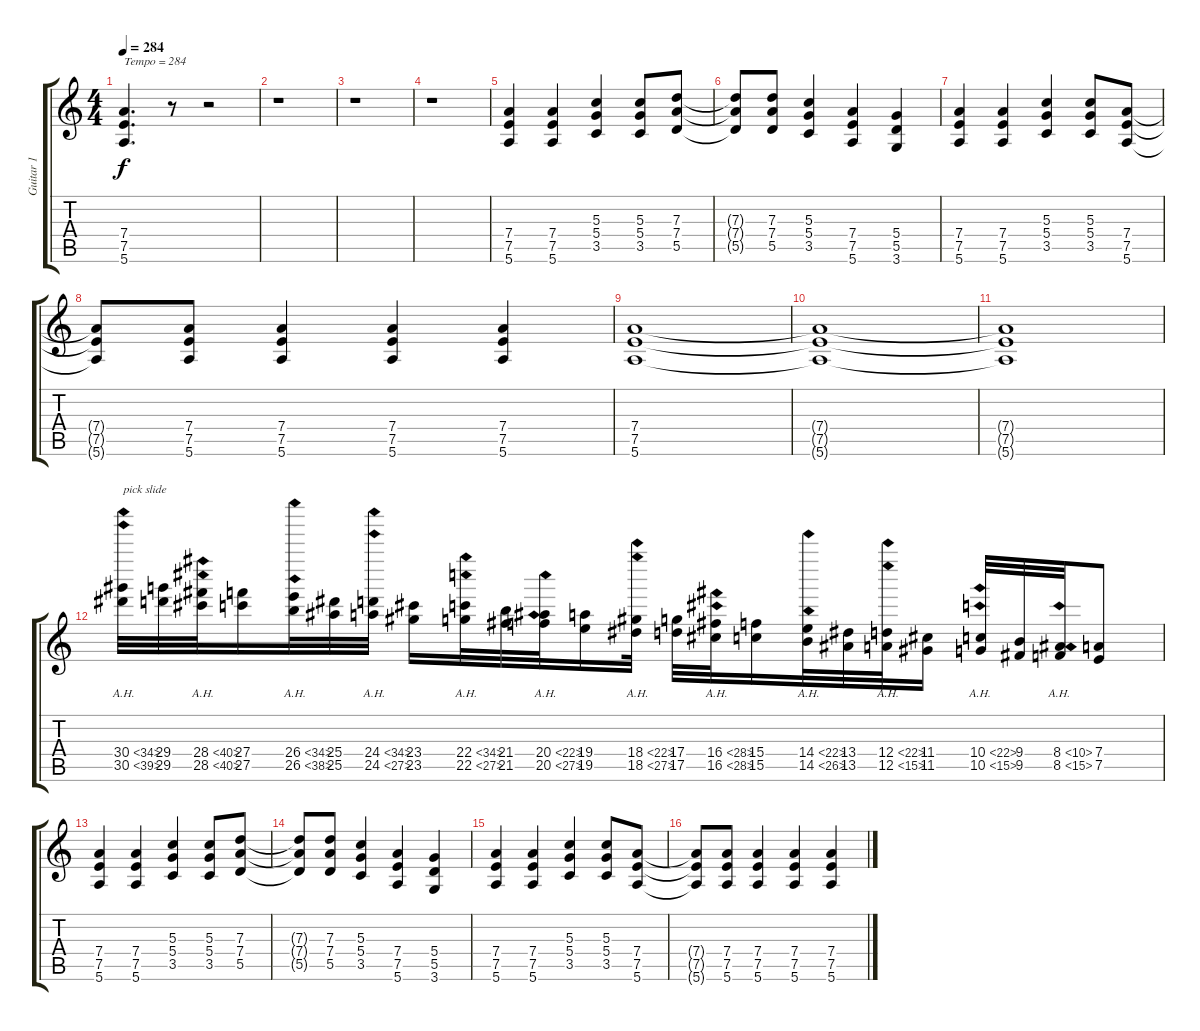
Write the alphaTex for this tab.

\track ("Guitar 1" "Guitar 1") {instrument distortionguitar}
\staff {score tabs}
\tuning (E4 B3 G3 D3 A2 E2) {hide}
\ts (4 4)
\tempo 284
\clef g2
\ks c
(7.4 7.5 5.6).4{d txt "Tempo = 284" dy f} r.8 r.2 |
r.1 |
r.1 |
r.1 |
(7.4 7.5 5.6).4 (7.4 7.5 5.6).4 (5.3 5.4 3.5).4 (5.3 5.4 3.5).8 (7.3 7.4 5.5).8 |
(7.3{t} 7.4{t} 5.5{t}).8 (7.3 7.4 5.5).8 (5.3 5.4 3.5).4 (7.4 7.5 5.6).4 (5.4 5.5 3.6).4 |
(7.4 7.5 5.6).4 (7.4 7.5 5.6).4 (5.3 5.4 3.5).4 (5.3 5.4 3.5).8 (7.4 7.5 5.6).8 |
(7.4{t} 7.5{t} 5.6{t}).8 (7.4 7.5 5.6).8 (7.4 7.5 5.6).4 (7.4 7.5 5.6).4 (7.4 7.5 5.6).4 |
(7.4 7.5 5.6).1 |
(7.4{t} 7.5{t} 5.6{t}).1 |
(7.4{t} 7.5{t} 5.6{t}).1 |
(30.4{ah 4} 30.5{ah 9}).32{txt "pick slide" volume 10} (29.4 29.5).32 (28.4{ah 12} 28.5{ah 12}).32 (27.4 27.5).16 (26.4{ah 8} 26.5{ah 12}).32 (25.4 25.5).32 (24.4{ah 10} 24.5{ah 3}).32 (23.4 23.5).16 (22.4{ah 12} 22.5{ah 5}).32 (21.4 21.5).32 (20.4{ah 2} 20.5{ah 7}).32 (19.4 19.5).16 (18.4{ah 4} 18.5{ah 9}).32 (17.4 17.5).32 (16.4{ah 12} 16.5{ah 12}).32 (15.4 15.5).16 (14.4{ah 8} 14.5{ah 12}).32 (13.4 13.5).32 (12.4{ah 10} 12.5{ah 3}).32 (11.4 11.5).16 (10.4{ah 12} 10.5{ah 5}).32 (9.4 9.5).32 (8.4{ah 2} 8.5{ah 7}).32 (7.4 7.5).8 |
(7.4 7.5 5.6).4{volume 13} (7.4 7.5 5.6).4 (5.3 5.4 3.5).4 (5.3 5.4 3.5).8 (7.3 7.4 5.5).8 |
(7.3{t} 7.4{t} 5.5{t}).8 (7.3 7.4 5.5).8 (5.3 5.4 3.5).4 (7.4 7.5 5.6).4 (5.4 5.5 3.6).4 |
(7.4 7.5 5.6).4 (7.4 7.5 5.6).4 (5.3 5.4 3.5).4 (5.3 5.4 3.5).8 (7.4 7.5 5.6).8 |
(7.4{t} 7.5{t} 5.6{t}).8 (7.4 7.5 5.6).8 (7.4 7.5 5.6).4 (7.4 7.5 5.6).4 (7.4 7.5 5.6).4
